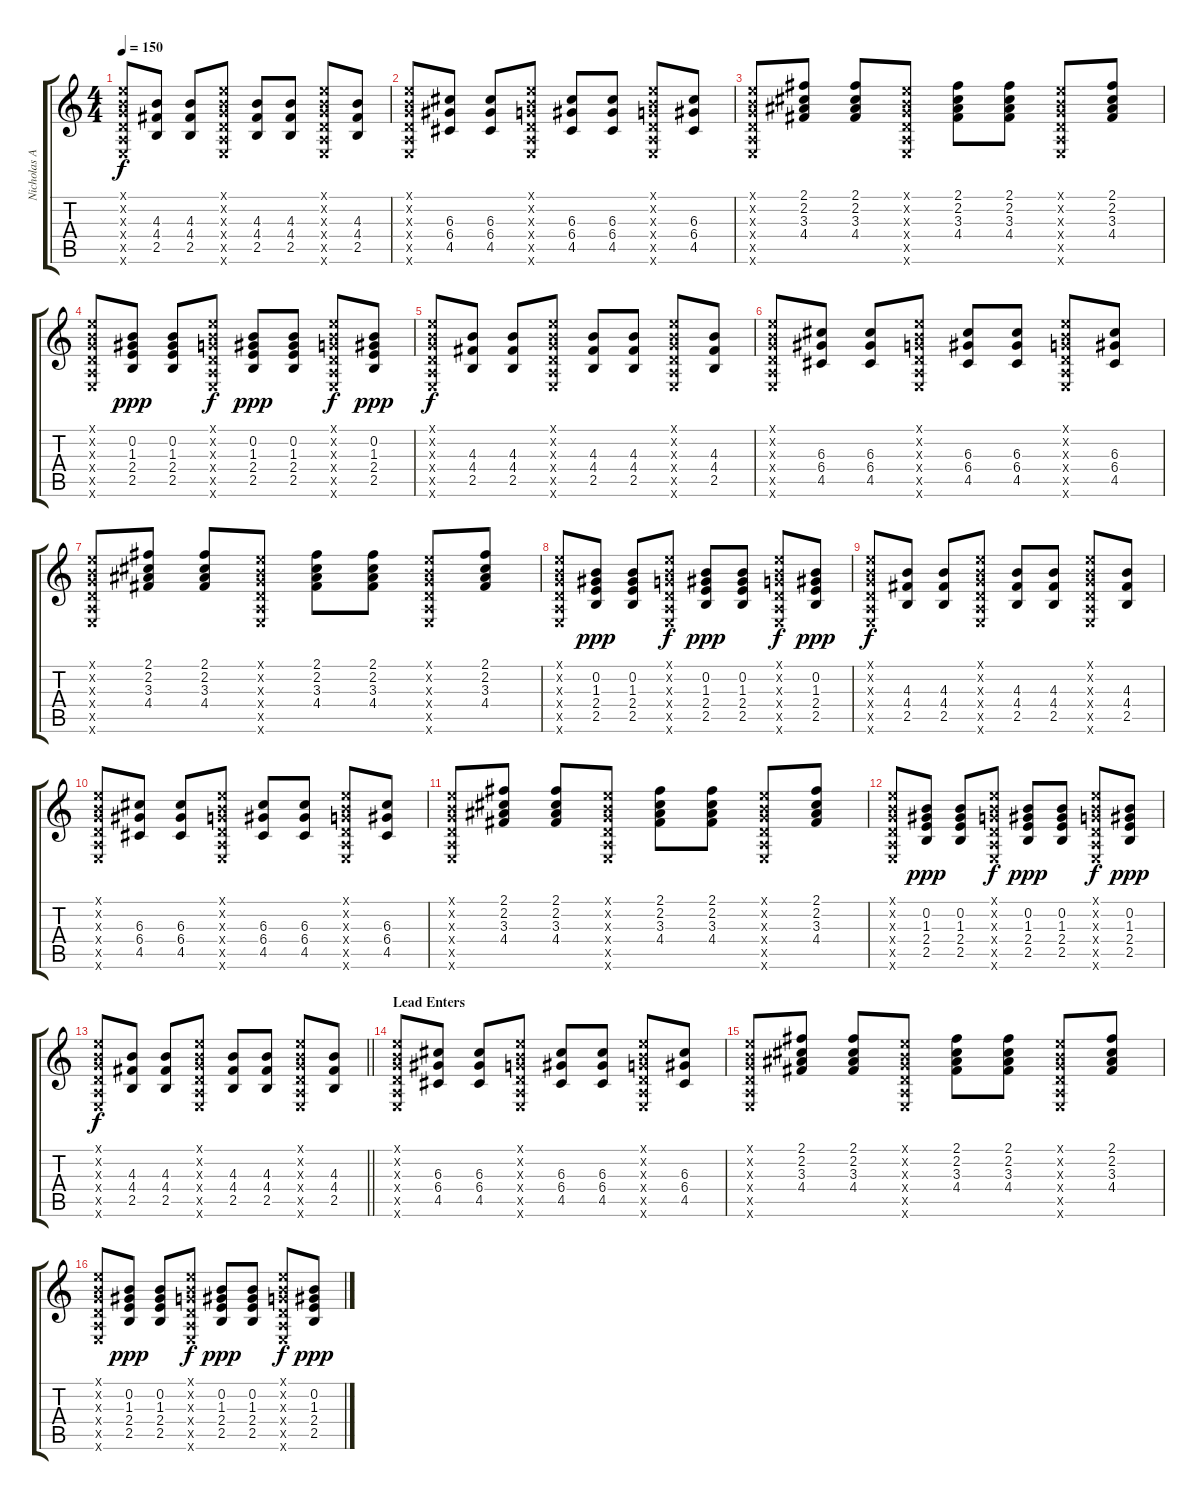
\track ("Nicholas Arson" "Nicholas A") {instrument overdrivenguitar}
\staff {score tabs}
\tuning (E4 B3 G3 D3 A2 E2) {hide}
\ts (4 4)
\tempo 150
\clef g2
\ks c
(0.1{x} 0.2{x} 0.3{x} 0.4{x} 0.5{x} 0.6{x}).8{dy f} (4.3 4.4 2.5).8 (4.3 4.4 2.5).8 (0.1{x} 0.2{x} 0.3{x} 0.4{x} 0.5{x} 0.6{x}).8 (4.3 4.4 2.5).8 (4.3 4.4 2.5).8 (0.1{x} 0.2{x} 0.3{x} 0.4{x} 0.5{x} 0.6{x}).8 (4.3 4.4 2.5).8 |
(0.1{x} 0.2{x} 0.3{x} 0.4{x} 0.5{x} 0.6{x}).8 (6.3 6.4 4.5).8 (6.3 6.4 4.5).8 (0.1{x} 0.2{x} 0.3{x} 0.4{x} 0.5{x} 0.6{x}).8 (6.3 6.4 4.5).8 (6.3 6.4 4.5).8 (0.1{x} 0.2{x} 0.3{x} 0.4{x} 0.5{x} 0.6{x}).8 (6.3 6.4 4.5).8 |
(0.1{x} 0.2{x} 0.3{x} 0.4{x} 0.5{x} 0.6{x}).8 (2.1 2.2 3.3 4.4).8 (2.1 2.2 3.3 4.4).8 (0.1{x} 0.2{x} 0.3{x} 0.4{x} 0.5{x} 0.6{x}).8 (2.1 2.2 3.3 4.4).8 (2.1 2.2 3.3 4.4).8 (0.1{x} 0.2{x} 0.3{x} 0.4{x} 0.5{x} 0.6{x}).8 (2.1 2.2 3.3 4.4).8 |
(0.1{x} 0.2{x} 0.3{x} 0.4{x} 0.5{x} 0.6{x}).8 (0.2 1.3 2.4 2.5).8{dy ppp} (0.2 1.3 2.4 2.5).8 (0.1{x} 0.2{x} 0.3{x} 0.4{x} 0.5{x} 0.6{x}).8{dy f} (0.2 1.3 2.4 2.5).8{dy ppp} (0.2 1.3 2.4 2.5).8 (0.1{x} 0.2{x} 0.3{x} 0.4{x} 0.5{x} 0.6{x}).8{dy f} (0.2 1.3 2.4 2.5).8{dy ppp} |
(0.1{x} 0.2{x} 0.3{x} 0.4{x} 0.5{x} 0.6{x}).8{dy f} (4.3 4.4 2.5).8 (4.3 4.4 2.5).8 (0.1{x} 0.2{x} 0.3{x} 0.4{x} 0.5{x} 0.6{x}).8 (4.3 4.4 2.5).8 (4.3 4.4 2.5).8 (0.1{x} 0.2{x} 0.3{x} 0.4{x} 0.5{x} 0.6{x}).8 (4.3 4.4 2.5).8 |
(0.1{x} 0.2{x} 0.3{x} 0.4{x} 0.5{x} 0.6{x}).8 (6.3 6.4 4.5).8 (6.3 6.4 4.5).8 (0.1{x} 0.2{x} 0.3{x} 0.4{x} 0.5{x} 0.6{x}).8 (6.3 6.4 4.5).8 (6.3 6.4 4.5).8 (0.1{x} 0.2{x} 0.3{x} 0.4{x} 0.5{x} 0.6{x}).8 (6.3 6.4 4.5).8 |
(0.1{x} 0.2{x} 0.3{x} 0.4{x} 0.5{x} 0.6{x}).8 (2.1 2.2 3.3 4.4).8 (2.1 2.2 3.3 4.4).8 (0.1{x} 0.2{x} 0.3{x} 0.4{x} 0.5{x} 0.6{x}).8 (2.1 2.2 3.3 4.4).8 (2.1 2.2 3.3 4.4).8 (0.1{x} 0.2{x} 0.3{x} 0.4{x} 0.5{x} 0.6{x}).8 (2.1 2.2 3.3 4.4).8 |
(0.1{x} 0.2{x} 0.3{x} 0.4{x} 0.5{x} 0.6{x}).8 (0.2 1.3 2.4 2.5).8{dy ppp} (0.2 1.3 2.4 2.5).8 (0.1{x} 0.2{x} 0.3{x} 0.4{x} 0.5{x} 0.6{x}).8{dy f} (0.2 1.3 2.4 2.5).8{dy ppp} (0.2 1.3 2.4 2.5).8 (0.1{x} 0.2{x} 0.3{x} 0.4{x} 0.5{x} 0.6{x}).8{dy f} (0.2 1.3 2.4 2.5).8{dy ppp} |
(0.1{x} 0.2{x} 0.3{x} 0.4{x} 0.5{x} 0.6{x}).8{dy f} (4.3 4.4 2.5).8 (4.3 4.4 2.5).8 (0.1{x} 0.2{x} 0.3{x} 0.4{x} 0.5{x} 0.6{x}).8 (4.3 4.4 2.5).8 (4.3 4.4 2.5).8 (0.1{x} 0.2{x} 0.3{x} 0.4{x} 0.5{x} 0.6{x}).8 (4.3 4.4 2.5).8 |
(0.1{x} 0.2{x} 0.3{x} 0.4{x} 0.5{x} 0.6{x}).8 (6.3 6.4 4.5).8 (6.3 6.4 4.5).8 (0.1{x} 0.2{x} 0.3{x} 0.4{x} 0.5{x} 0.6{x}).8 (6.3 6.4 4.5).8 (6.3 6.4 4.5).8 (0.1{x} 0.2{x} 0.3{x} 0.4{x} 0.5{x} 0.6{x}).8 (6.3 6.4 4.5).8 |
(0.1{x} 0.2{x} 0.3{x} 0.4{x} 0.5{x} 0.6{x}).8 (2.1 2.2 3.3 4.4).8 (2.1 2.2 3.3 4.4).8 (0.1{x} 0.2{x} 0.3{x} 0.4{x} 0.5{x} 0.6{x}).8 (2.1 2.2 3.3 4.4).8 (2.1 2.2 3.3 4.4).8 (0.1{x} 0.2{x} 0.3{x} 0.4{x} 0.5{x} 0.6{x}).8 (2.1 2.2 3.3 4.4).8 |
(0.1{x} 0.2{x} 0.3{x} 0.4{x} 0.5{x} 0.6{x}).8 (0.2 1.3 2.4 2.5).8{dy ppp} (0.2 1.3 2.4 2.5).8 (0.1{x} 0.2{x} 0.3{x} 0.4{x} 0.5{x} 0.6{x}).8{dy f} (0.2 1.3 2.4 2.5).8{dy ppp} (0.2 1.3 2.4 2.5).8 (0.1{x} 0.2{x} 0.3{x} 0.4{x} 0.5{x} 0.6{x}).8{dy f} (0.2 1.3 2.4 2.5).8{dy ppp} |
\barLineRight lightlight
(0.1{x} 0.2{x} 0.3{x} 0.4{x} 0.5{x} 0.6{x}).8{dy f} (4.3 4.4 2.5).8 (4.3 4.4 2.5).8 (0.1{x} 0.2{x} 0.3{x} 0.4{x} 0.5{x} 0.6{x}).8 (4.3 4.4 2.5).8 (4.3 4.4 2.5).8 (0.1{x} 0.2{x} 0.3{x} 0.4{x} 0.5{x} 0.6{x}).8 (4.3 4.4 2.5).8 |
\section ("" "Lead Enters")
(0.1{x} 0.2{x} 0.3{x} 0.4{x} 0.5{x} 0.6{x}).8 (6.3 6.4 4.5).8 (6.3 6.4 4.5).8 (0.1{x} 0.2{x} 0.3{x} 0.4{x} 0.5{x} 0.6{x}).8 (6.3 6.4 4.5).8 (6.3 6.4 4.5).8 (0.1{x} 0.2{x} 0.3{x} 0.4{x} 0.5{x} 0.6{x}).8 (6.3 6.4 4.5).8 |
(0.1{x} 0.2{x} 0.3{x} 0.4{x} 0.5{x} 0.6{x}).8 (2.1 2.2 3.3 4.4).8 (2.1 2.2 3.3 4.4).8 (0.1{x} 0.2{x} 0.3{x} 0.4{x} 0.5{x} 0.6{x}).8 (2.1 2.2 3.3 4.4).8 (2.1 2.2 3.3 4.4).8 (0.1{x} 0.2{x} 0.3{x} 0.4{x} 0.5{x} 0.6{x}).8 (2.1 2.2 3.3 4.4).8 |
(0.1{x} 0.2{x} 0.3{x} 0.4{x} 0.5{x} 0.6{x}).8 (0.2 1.3 2.4 2.5).8{dy ppp} (0.2 1.3 2.4 2.5).8 (0.1{x} 0.2{x} 0.3{x} 0.4{x} 0.5{x} 0.6{x}).8{dy f} (0.2 1.3 2.4 2.5).8{dy ppp} (0.2 1.3 2.4 2.5).8 (0.1{x} 0.2{x} 0.3{x} 0.4{x} 0.5{x} 0.6{x}).8{dy f} (0.2 1.3 2.4 2.5).8{dy ppp}
